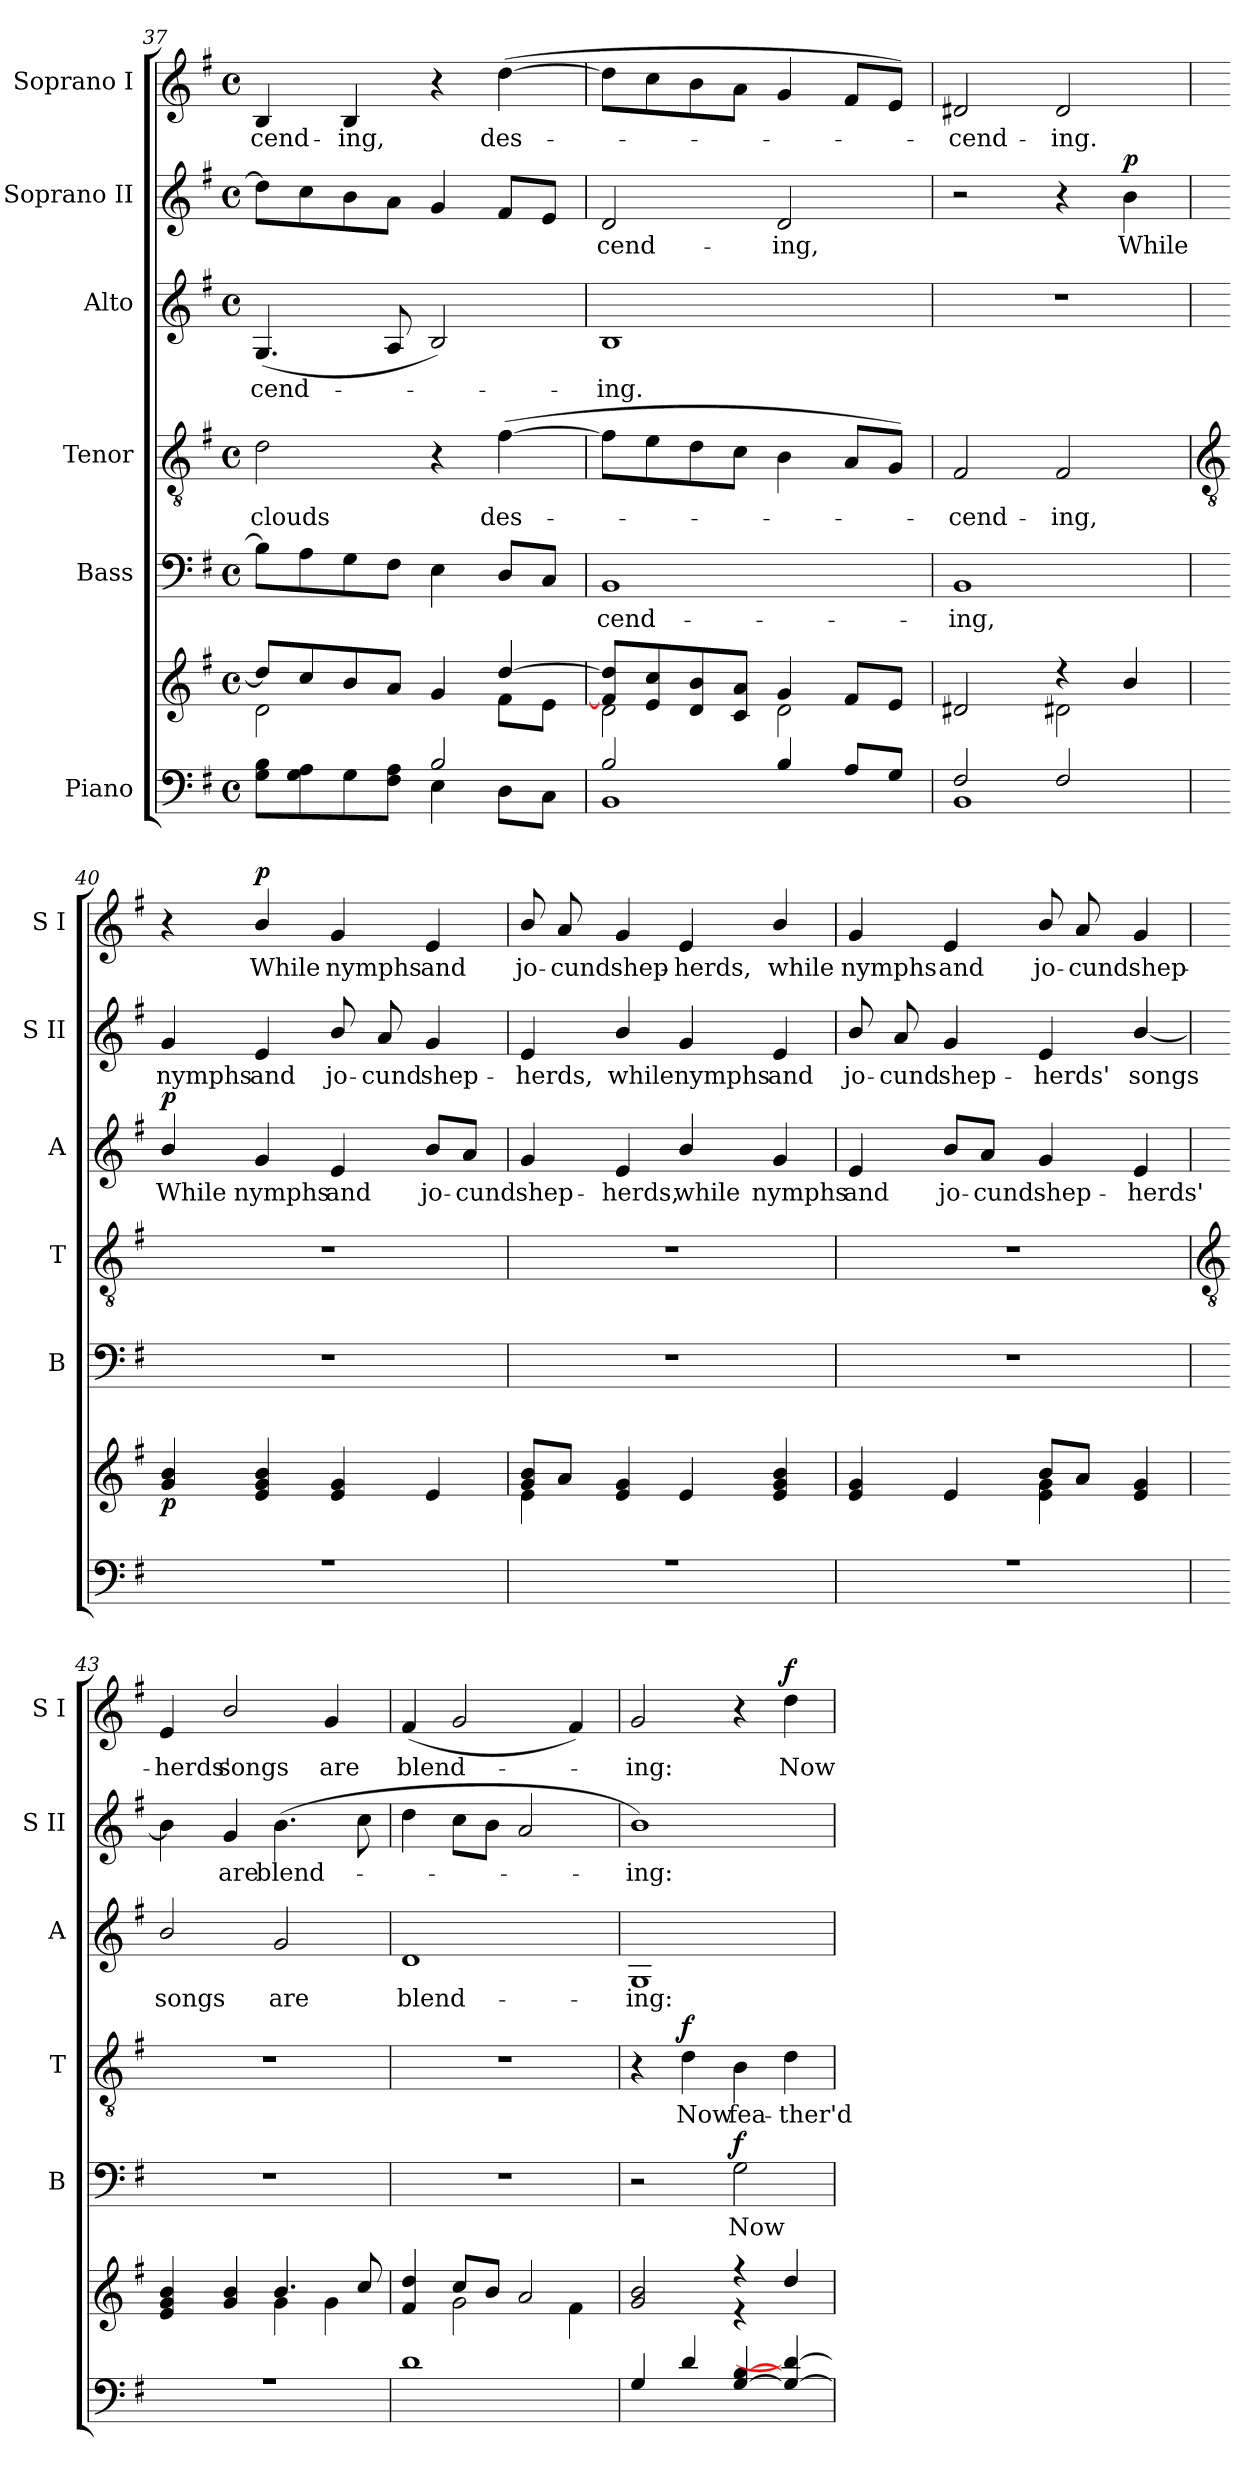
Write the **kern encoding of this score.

**kern	**kern	**dynam	**kern	**text	**dynam	**kern	**text	**dynam	**kern	**text	**dynam	**kern	**text	**dynam	**kern	**text	**dynam
*part6	*part6	*part6	*part5	*part5	*part5	*part4	*part4	*part4	*part3	*part3	*part3	*part2	*part2	*part2	*part1	*part1	*part1
*staff7	*staff6	*staff6/7	*staff5	*staff5	*staff5	*staff4	*staff4	*staff4	*staff3	*staff3	*staff3	*staff2	*staff2	*staff2	*staff1	*staff1	*staff1
*I"Piano	*	*	*I"Bass	*	*	*I"Tenor	*	*	*I"Alto	*	*	*I"Soprano II	*	*	*I"Soprano I	*	*
*	*	*	*I'B	*	*	*I'T	*	*	*I'A	*	*	*I'S II	*	*	*I'S I	*	*
*clefF4	*clefG2	*	*clefF4	*	*	*clefGv2	*	*	*clefG2	*	*	*clefG2	*	*	*clefG2	*	*
*k[f#]	*k[f#]	*	*k[f#]	*	*	*k[f#]	*	*	*k[f#]	*	*	*k[f#]	*	*	*k[f#]	*	*
*G:	*G:	*	*G:	*	*	*G:	*	*	*G:	*	*	*G:	*	*	*G:	*	*
*M4/4	*M4/4	*	*M4/4	*	*	*M4/4	*	*	*M4/4	*	*	*M4/4	*	*	*M4/4	*	*
*met(c)	*met(c)	*	*met(c)	*	*	*met(c)	*	*	*met(c)	*	*	*met(c)	*	*	*met(c)	*	*
=37	=37	=37	=37	=37	=37	=37	=37	=37	=37	=37	=37	=37	=37	=37	=37	=37	=37
*^	*^	*	*	*	*	*	*	*	*	*	*	*	*	*	*	*	*
!	!	!	!	!	!	!	!	!	!LO:LY:b	!	!	!LO:LY:b	!	!	!	!	!	!LO:LY:b	!
4ryy	8G\ 8B\L	8dd/L]	2d\	.	8BL]	.	.	2d	clouds	.	(<4.G	cend-	.	8ddL]	.	.	4B	cend-	.
.	8G\ 8A\	8cc/	.	.	8A	.	.	.	.	.	.	.	.	8cc	.	.	.	.	.
!	!	!	!	!	!	!	!	!	!	!	!	!	!	!	!	!	!	!LO:LY:b	!
8ryy	8G\	8b/	.	.	8G	.	.	.	.	.	.	.	.	8b	.	.	4B	-ing,	.
8ryy	8F#\ 8A\J	8a/J	.	.	8F#J	.	.	.	.	.	8A	.	.	8aJ	.	.	.	.	.
2B/	4E\	4g/	4ryy	.	4E	.	.	4r	.	.	2B)	.	.	4g	.	.	4r	.	.
!	!	!	!	!	!	!	!	!	!LO:LY:b	!	!	!	!	!	!	!	!	!LO:LY:b	!
.	8D\L	[4dd/	8f#\L	.	8DL	.	.	(<[4f#	des-	.	.	.	.	8f#L	.	.	(<[4dd	des-	.
.	8C\J	.	8e\J	.	8CJ	.	.	.	.	.	.	.	.	8eJ	.	.	.	.	.
=38	=38	=38	=38	=38	=38	=38	=38	=38	=38	=38	=38	=38	=38	=38	=38	=38	=38	=38	=38
!	!	!	!	!	!	!LO:LY:b	!	!	!	!	!	!LO:LY:b	!	!	!LO:LY:b	!	!	!	!
2B/	1BB\	8f#/] 8dd/]L	2d\	.	1BB	cend-	.	8f#L]	.	.	1B	ing.	.	2d	cend-	.	8ddL]	.	.
.	.	8e/ 8cc/	.	.	.	.	.	8e	.	.	.	.	.	.	.	.	8cc	.	.
.	.	8d/ 8b/	.	.	.	.	.	8d	.	.	.	.	.	.	.	.	8b	.	.
.	.	8c/ 8a/J	.	.	.	.	.	8cJ	.	.	.	.	.	.	.	.	8aJ	.	.
!	!	!	!	!	!	!	!	!	!	!	!	!	!	!	!LO:LY:b	!	!	!	!
4B/	.	4g/	2d\	.	.	.	.	4B	.	.	.	.	.	2d	-ing,	.	4g	.	.
8A/L	.	8f#/L	.	.	.	.	.	8AL	.	.	.	.	.	.	.	.	8f#L	.	.
8G/J	.	8e/J	.	.	.	.	.	8GJ)	.	.	.	.	.	.	.	.	8eJ)	.	.
=39	=39	=39	=39	=39	=39	=39	=39	=39	=39	=39	=39	=39	=39	=39	=39	=39	=39	=39	=39
!	!	!	!	!	!	!LO:LY:b	!	!	!LO:LY:b	!	!	!	!	!	!	!	!	!LO:LY:b	!
2F#/	1BB\	2d#X/	2ryy	.	1BB	-ing,	.	2F#	cend-	.	1r	.	.	2r	.	.	2d#X	cend-	.
!	!	!	!	!	!	!	!	!	!LO:LY:b	!	!	!	!	!	!	!	!	!LO:LY:b	!
2F#/	.	4r	2d#X\	.	.	.	.	2F#	-ing,	.	.	.	.	4r	.	.	2d#	-ing.	.
!	!	!	!	!	!	!	!	!	!	!	!	!	!	!	!LO:LY:b	!LO:DY:b	!	!	!
.	.	4b/	.	.	.	.	.	.	.	.	.	.	.	4b	While	p	.	.	.
!!LO:LB:g=z
=40	=40	=40	=40	=40	=40	=40	=40	=40	=40	=40	=40	=40	=40	=40	=40	=40	=40	=40	=40
*	*	*	*	*	*	*	*	*clefGv2	*	*	*	*	*	*	*	*	*	*	*
!	!	!	!	!LO:DY:b	!	!	!	!	!	!	!	!LO:LY:b	!LO:DY:b	!	!LO:LY:b	!	!	!	!
1r	1ryy	4g/ 4b/	1ryy	p	1r	.	.	1r	.	.	4b/	While	p	4g	nymphs	.	4r	.	.
!	!	!	!	!	!	!	!	!	!	!	!	!LO:LY:b	!	!	!LO:LY:b	!	!	!LO:LY:b	!LO:DY:b
.	.	4e/ 4g/ 4b/	.	.	.	.	.	.	.	.	4g	nymphs	.	4e	and	.	4b/	While	p
!	!	!	!	!	!	!	!	!	!	!	!	!LO:LY:b	!	!	!LO:LY:b	!	!	!LO:LY:b	!
.	.	4e/ 4g/	.	.	.	.	.	.	.	.	4e	and	.	8b/	jo-	.	4g	nymphs	.
!	!	!	!	!	!	!	!	!	!	!	!	!	!	!	!LO:LY:b	!	!	!	!
.	.	.	.	.	.	.	.	.	.	.	.	.	.	8a	-cund	.	.	.	.
!	!	!	!	!	!	!	!	!	!	!	!	!LO:LY:b	!	!	!LO:LY:b	!	!	!LO:LY:b	!
.	.	4e/	.	.	.	.	.	.	.	.	8b/L	jo-	.	4g	shep-	.	4e	and	.
!	!	!	!	!	!	!	!	!	!	!	!	!LO:LY:b	!	!	!	!	!	!	!
.	.	.	.	.	.	.	.	.	.	.	8a/J	-cund	.	.	.	.	.	.	.
=41	=41	=41	=41	=41	=41	=41	=41	=41	=41	=41	=41	=41	=41	=41	=41	=41	=41	=41	=41
!	!	!	!	!	!	!	!	!	!	!	!	!LO:LY:b	!	!	!LO:LY:b	!	!	!LO:LY:b	!
1r	1ryy	8g/ 8b/L	4e\	.	1r	.	.	1r	.	.	4g	shep-	.	4e	-herds,	.	8b/	jo-	.
!	!	!	!	!	!	!	!	!	!	!	!	!	!	!	!	!	!	!LO:LY:b	!
.	.	8a/J	.	.	.	.	.	.	.	.	.	.	.	.	.	.	8a	-cund	.
!	!	!	!	!	!	!	!	!	!	!	!	!LO:LY:b	!	!	!LO:LY:b	!	!	!LO:LY:b	!
.	.	4e/ 4g/	2.ryy	.	.	.	.	.	.	.	4e	-herds,	.	4b/	while	.	4g	shep-	.
!	!	!	!	!	!	!	!	!	!	!	!	!LO:LY:b	!	!	!LO:LY:b	!	!	!LO:LY:b	!
.	.	4e/	.	.	.	.	.	.	.	.	4b/	while	.	4g	nymphs	.	4e	-herds,	.
!	!	!	!	!	!	!	!	!	!	!	!	!LO:LY:b	!	!	!LO:LY:b	!	!	!LO:LY:b	!
.	.	4e/ 4g/ 4b/	.	.	.	.	.	.	.	.	4g	nymphs	.	4e	and	.	4b/	while	.
=42	=42	=42	=42	=42	=42	=42	=42	=42	=42	=42	=42	=42	=42	=42	=42	=42	=42	=42	=42
!	!	!	!	!	!	!	!	!	!	!	!	!LO:LY:b	!	!	!LO:LY:b	!	!	!LO:LY:b	!
1r	1ryy	4e/ 4g/	2ryy	.	1r	.	.	1r	.	.	4e	and	.	8b/	jo-	.	4g	nymphs	.
!	!	!	!	!	!	!	!	!	!	!	!	!	!	!	!LO:LY:b	!	!	!	!
.	.	.	.	.	.	.	.	.	.	.	.	.	.	8a	-cund	.	.	.	.
!	!	!	!	!	!	!	!	!	!	!	!	!LO:LY:b	!	!	!LO:LY:b	!	!	!LO:LY:b	!
.	.	4e/	.	.	.	.	.	.	.	.	8b/L	jo-	.	4g	shep-	.	4e	and	.
!	!	!	!	!	!	!	!	!	!	!	!	!LO:LY:b	!	!	!	!	!	!	!
.	.	.	.	.	.	.	.	.	.	.	8a/J	-cund	.	.	.	.	.	.	.
!	!	!	!	!	!	!	!	!	!	!	!	!LO:LY:b	!	!	!LO:LY:b	!	!	!LO:LY:b	!
.	.	8b/L	4e\ 4g\	.	.	.	.	.	.	.	4g	shep-	.	4e	-herds'	.	8b/	jo-	.
!	!	!	!	!	!	!	!	!	!	!	!	!	!	!	!	!	!	!LO:LY:b	!
.	.	8a/J	.	.	.	.	.	.	.	.	.	.	.	.	.	.	8a	-cund	.
!	!	!	!	!	!	!	!	!	!	!	!	!LO:LY:b	!	!	!LO:LY:b	!	!	!LO:LY:b	!
.	.	4e/ 4g/	4ryy	.	.	.	.	.	.	.	4e	-herds'	.	[4b/	songs	.	4g	shep-	.
!!LO:LB:g=z
=43	=43	=43	=43	=43	=43	=43	=43	=43	=43	=43	=43	=43	=43	=43	=43	=43	=43	=43	=43
*	*	*	*	*	*	*	*	*clefGv2	*	*	*	*	*	*	*	*	*	*	*
!	!	!	!	!	!	!	!	!	!	!	!	!LO:LY:b	!	!	!	!	!	!LO:LY:b	!
1r	1ryy	4e/ 4g/ 4b/	2ryy	.	1r	.	.	1r	.	.	2b/	songs	.	4b]	.	.	4e	-herds'	.
!	!	!	!	!	!	!	!	!	!	!	!	!	!	!	!LO:LY:b	!	!	!LO:LY:b	!
.	.	4g/ 4b/	.	.	.	.	.	.	.	.	.	.	.	4g	are	.	2b/	songs	.
!	!	!	!	!	!	!	!	!	!	!	!	!LO:LY:b	!	!	!LO:LY:b	!	!	!	!
.	.	4.b/	4g\	.	.	.	.	.	.	.	2g	are	.	(>4.b	blend-	.	.	.	.
!	!	!	!	!	!	!	!	!	!	!	!	!	!	!	!	!	!	!LO:LY:b	!
.	.	.	4g\	.	.	.	.	.	.	.	.	.	.	.	.	.	4g	are	.
.	.	8cc/	.	.	.	.	.	.	.	.	.	.	.	8cc	.	.	.	.	.
=44	=44	=44	=44	=44	=44	=44	=44	=44	=44	=44	=44	=44	=44	=44	=44	=44	=44	=44	=44
!	!	!	!	!	!	!	!	!	!	!	!	!LO:LY:b	!	!	!	!	!	!LO:LY:b	!
1d	1ryy	4f#/ 4dd/	4ryy	.	1r	.	.	1r	.	.	1d	blend-	.	4dd	.	.	(<4f#	blend-	.
.	.	8cc/L	2g\	.	.	.	.	.	.	.	.	.	.	8ccL	.	.	2g	.	.
.	.	8b/J	.	.	.	.	.	.	.	.	.	.	.	8bJ	.	.	.	.	.
.	.	2a/	.	.	.	.	.	.	.	.	.	.	.	2a	.	.	.	.	.
.	.	.	4f#\	.	.	.	.	.	.	.	.	.	.	.	.	.	4f#)	.	.
=45	=45	=45	=45	=45	=45	=45	=45	=45	=45	=45	=45	=45	=45	=45	=45	=45	=45	=45	=45
!	!	!	!	!	!	!	!	!	!	!	!	!LO:LY:b	!	!	!LO:LY:b	!	!	!LO:LY:b	!
4G	1ryy	2g/ 2b/	2ryy	.	2r	.	.	4r	.	.	1G	-ing:	.	1b)	ing:	.	2g	ing:	.
!	!	!	!	!	!	!	!	!	!LO:LY:b	!LO:DY:b	!	!	!	!	!	!	!	!	!
4d	.	.	.	.	.	.	.	4d	Now	f	.	.	.	.	.	.	.	.	.
!	!	!	!	!	!	!LO:LY:b	!LO:DY:b	!	!LO:LY:b	!	!	!	!	!	!	!	!	!	!
[4G [4B	.	4r	4r	.	2G	Now	f	4B	fea-	.	.	.	.	.	.	.	4r	.	.
!	!	!	!	!	!	!	!	!	!LO:LY:b	!	!	!	!	!	!	!	!	!LO:LY:b	!LO:DY:b
4G_ 4d_	.	4dd/	4ryy	.	.	.	.	4d	-ther'd	.	.	.	.	.	.	.	4dd	Now	f
*v	*v	*	*	*	*	*	*	*	*	*	*	*	*	*	*	*	*	*	*
*	*v	*v	*	*	*	*	*	*	*	*	*	*	*	*	*	*	*	*
=	=	=	=	=	=	=	=	=	=	=	=	=	=	=	=	=	=
*-	*-	*-	*-	*-	*-	*-	*-	*-	*-	*-	*-	*-	*-	*-	*-	*-	*-
